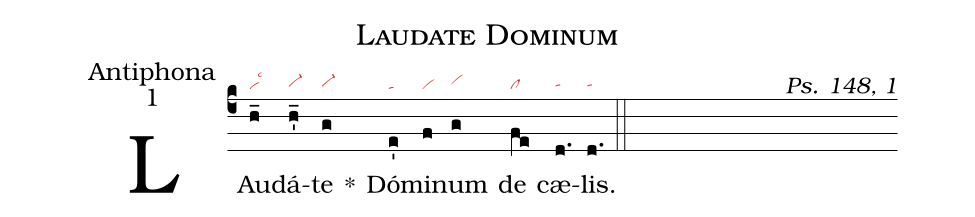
name:Laudate Dominum;
office-part:Antiphona;
mode:1;
commentary:Ps. 148, 1;
nabc-lines:1;
%%
(c4)
LAu(h_|vilsc3)dá(h'_|vi-hg)te(g|vi-hg) *()
Dó(e'|ta)mi(f|vi)num(g|vihh) de(fe|cl) cæ(d.|tahg)lis.(d.|tahg) (::)
